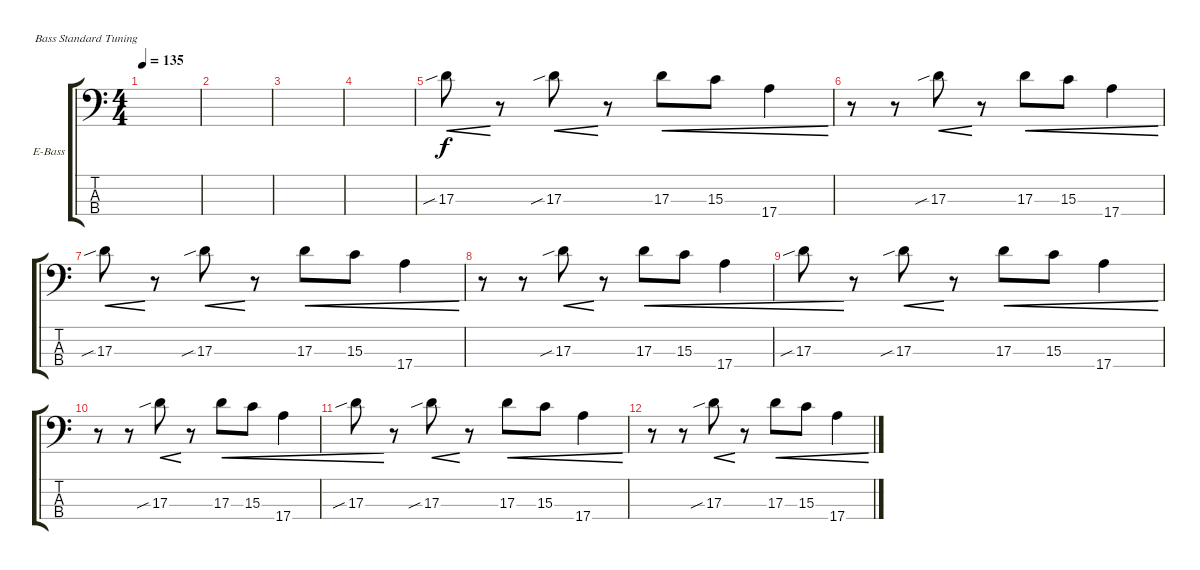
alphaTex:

\defaultSystemsLayout 4
\bracketExtendMode groupsimilarinstruments
\firstSystemTrackNameOrientation horizontal
\otherSystemsTrackNameOrientation horizontal
\track ("Electric Bass" "E-Bass") {instrument electricbassfinger}
\staff {score tabs}
\tuning (G2 D2 A1 E1)
\ts (4 4)
\tempo 135
\clef f4
\ks c
|
|
|
|
17.3{sib}.8{cre} r.8 17.3{sib}.8{cre} r.8 17.3.8{cre} 15.3.8{cre} 17.4.4{cre} |
r.8 r.8 17.3{sib}.8{cre} r.8 17.3.8{cre} 15.3.8{cre} 17.4.4{cre} |
17.3{sib}.8{cre} r.8 17.3{sib}.8{cre} r.8 17.3.8{cre} 15.3.8{cre} 17.4.4{cre} |
r.8 r.8 17.3{sib}.8{cre} r.8 17.3.8{cre} 15.3.8{cre} 17.4.4{cre} |
17.3{sib}.8{cre} r.8 17.3{sib}.8{cre} r.8 17.3.8{cre} 15.3.8{cre} 17.4.4{cre} |
r.8 r.8 17.3{sib}.8{cre} r.8 17.3.8{cre} 15.3.8{cre} 17.4.4{cre} |
17.3{sib}.8{cre} r.8 17.3{sib}.8{cre} r.8 17.3.8{cre} 15.3.8{cre} 17.4.4{cre} |
r.8 r.8 17.3{sib}.8{cre} r.8 17.3.8{cre} 15.3.8{cre} 17.4.4{cre}
